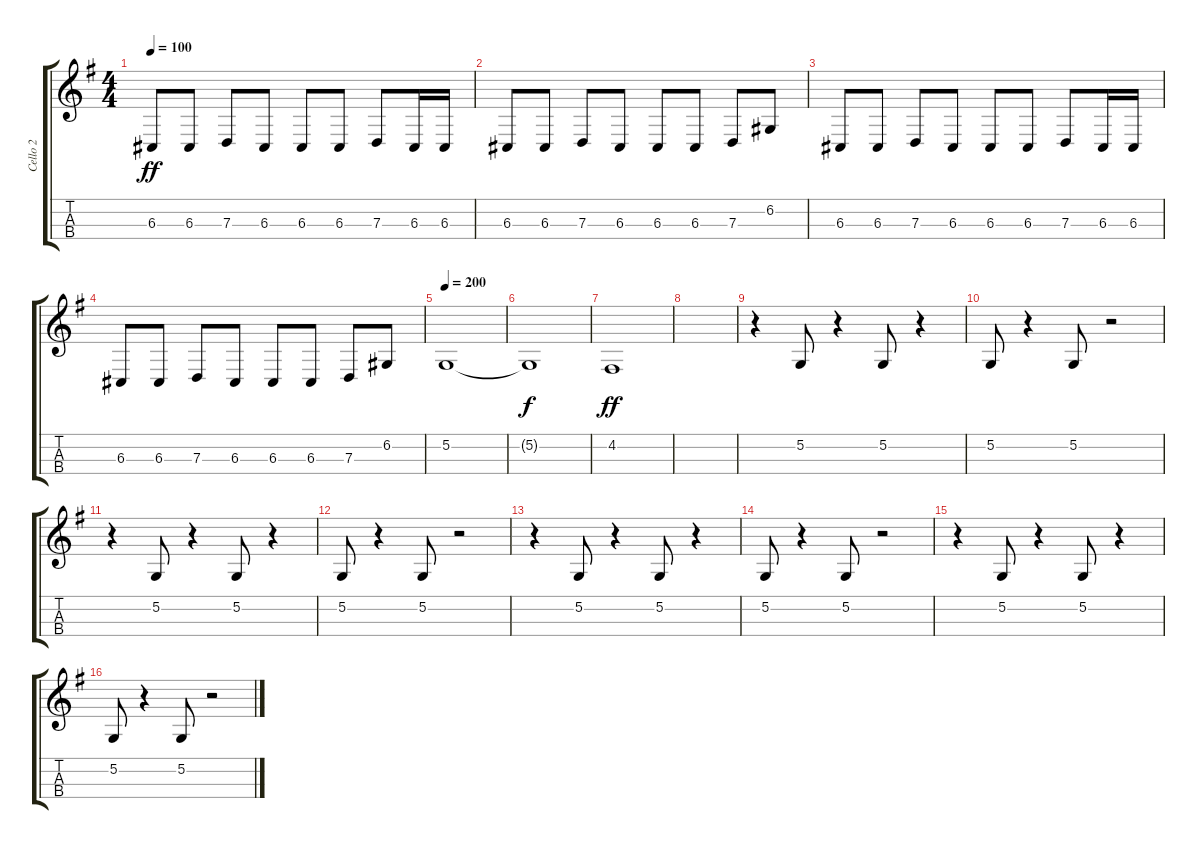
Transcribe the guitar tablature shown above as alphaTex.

\track ("Cello 2" "Cello 2") {instrument cello}
\staff {score tabs}
\tuning (A3 D3 G2 C2) {hide}
\ts (4 4)
\tempo 100
\clef g2
\ks g
6.3.8{dy ff} 6.3.8 7.3.8 6.3.8 6.3.8 6.3.8 7.3.8 6.3.16 6.3.16 |
6.3.8 6.3.8 7.3.8 6.3.8 6.3.8 6.3.8 7.3.8 6.2.8 |
6.3.8 6.3.8 7.3.8 6.3.8 6.3.8 6.3.8 7.3.8 6.3.16 6.3.16 |
6.3.8 6.3.8 7.3.8 6.3.8 6.3.8 6.3.8 7.3.8 6.2.8 |
\tempo 200
5.2.1 |
5.2{t}.1{dy f} |
4.2.1{dy ff} |
|
r.4 5.2.8 r.4 5.2.8 r.4 |
5.2.8 r.4 5.2.8 r.2 |
r.4 5.2.8 r.4 5.2.8 r.4 |
5.2.8 r.4 5.2.8 r.2 |
r.4 5.2.8 r.4 5.2.8 r.4 |
5.2.8 r.4 5.2.8 r.2 |
r.4 5.2.8 r.4 5.2.8 r.4 |
5.2.8 r.4 5.2.8 r.2
